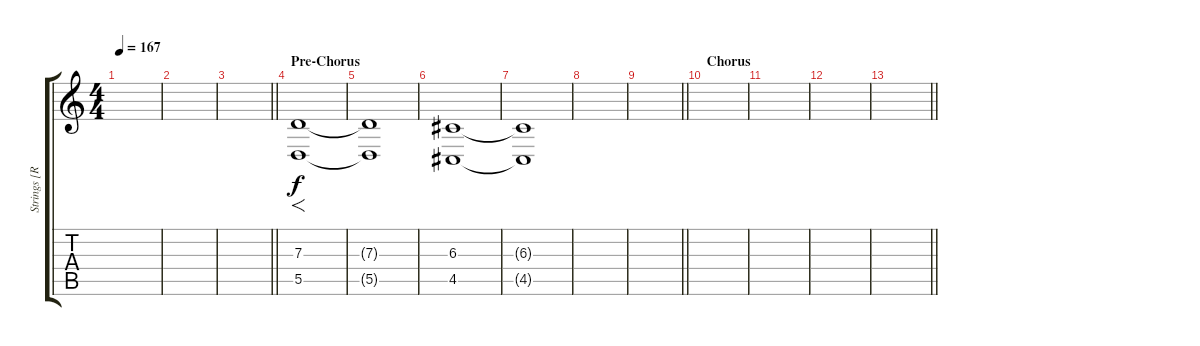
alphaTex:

\track ("Strings [R]" "Strings [R") {instrument stringensemble1}
\staff {score tabs}
\tuning (E4 B3 G3 D3 A2 D2) {hide}
\ts (4 4)
\tempo 167
\clef g2
\ks c
|
|
\barLineRight lightlight
|
\section ("" "Pre-Chorus")
(7.3 5.5).1{f} |
(7.3{t} 5.5{t}).1 |
(6.3 4.5).1 |
(6.3{t} 4.5{t}).1 |
|
\barLineRight lightlight
|
\section ("" "Chorus")
|
|
|
\barLineRight lightlight
